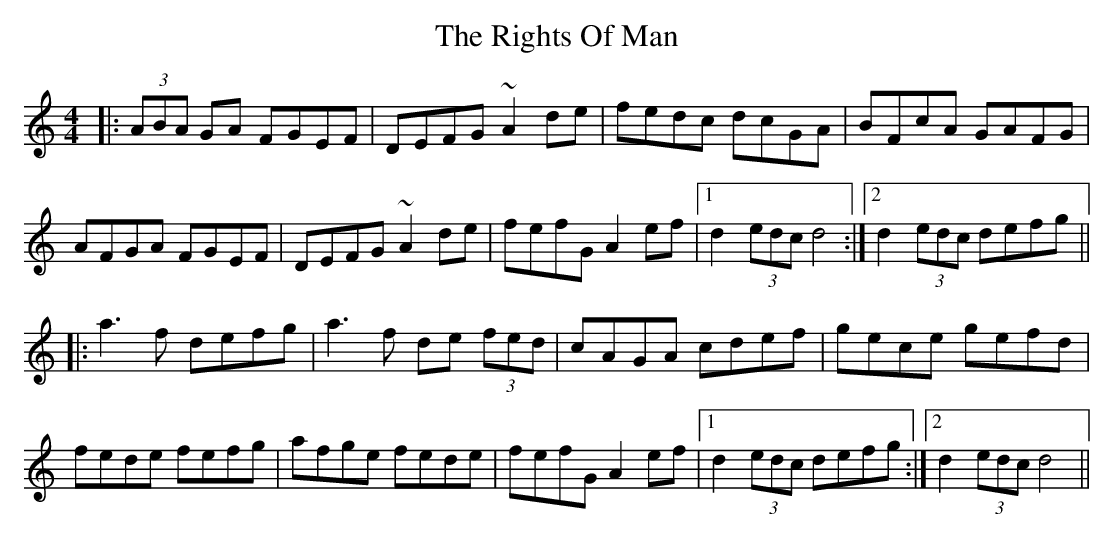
X:1
T: The Rights Of Man
M: 4/4
L: 1/8
K: Ddor
|:(3ABA GA FGEF|DEFG ~A2de|fedc dcGA|BFcA GAFG|
AFGA FGEF|DEFG ~A2de|fefG A2ef|1 d2 (3edc d4:|2 d2 (3edc defg||
|:a3f defg|a3f de (3fed|cAGA cdef|gece gefd|
fede fefg|afge fede|fefG A2ef|1 d2 (3edc defg:|2 d2 (3edc d4||
